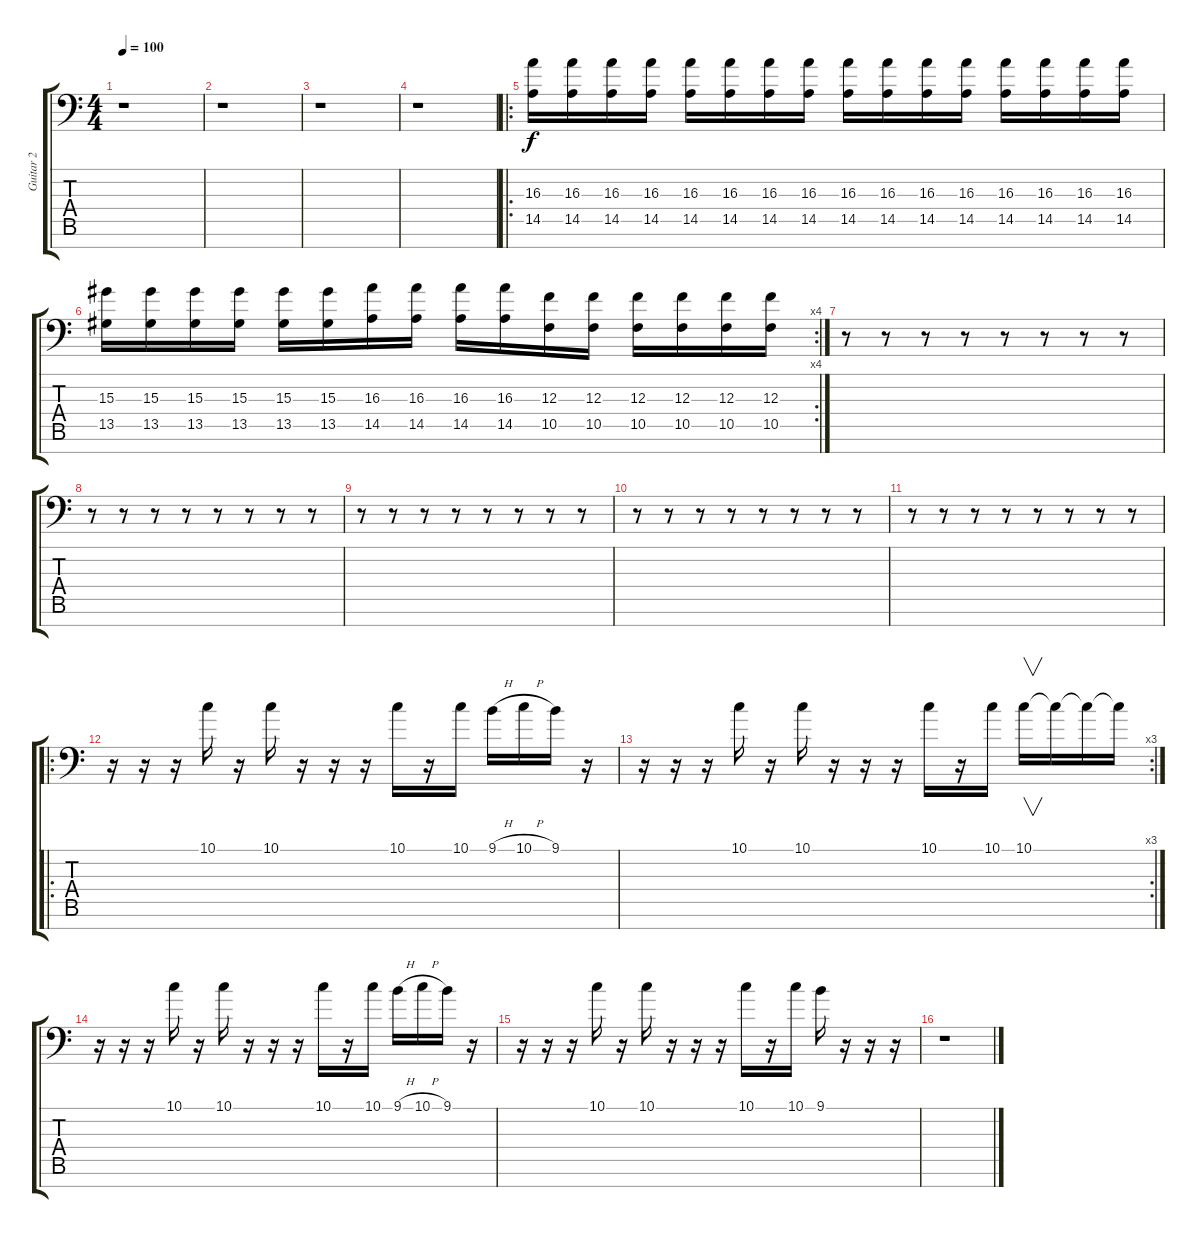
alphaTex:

\track ("Guitar 2" "Guitar 2") {instrument lead8bassandlead}
\staff {score tabs}
\tuning (D4 A3 F3 C3 G2 D2 A1) {hide}
\ts (4 4)
\tempo 100
\clef f4
\ks c
r.1{dy f} |
r.1 |
r.1 |
r.1 |
\ro
(16.3 14.5).16{volume 9 instrument distortionguitar} (16.3 14.5).16 (16.3 14.5).16 (16.3 14.5).16 (16.3 14.5).16 (16.3 14.5).16 (16.3 14.5).16 (16.3 14.5).16 (16.3 14.5).16 (16.3 14.5).16 (16.3 14.5).16 (16.3 14.5).16 (16.3 14.5).16 (16.3 14.5).16 (16.3 14.5).16 (16.3 14.5).16 |
\rc 4
(15.3 13.5).16{instrument distortionguitar} (15.3 13.5).16 (15.3 13.5).16 (15.3 13.5).16 (15.3 13.5).16 (15.3 13.5).16 (16.3 14.5).16 (16.3 14.5).16 (16.3 14.5).16 (16.3 14.5).16 (12.3 10.5).16{volume 11} (12.3 10.5).16 (12.3 10.5).16 (12.3 10.5).16 (12.3 10.5).16 (12.3 10.5).16 |
r.8 r.8 r.8 r.8 r.8 r.8 r.8 r.8 |
r.8 r.8 r.8 r.8 r.8 r.8 r.8 r.8 |
r.8 r.8 r.8 r.8 r.8 r.8 r.8 r.8 |
r.8 r.8 r.8 r.8 r.8 r.8 r.8 r.8 |
r.8 r.8 r.8 r.8 r.8 r.8 r.8 r.8 |
\ro
r.16 r.16 r.16 10.1.16 r.16 10.1.16 r.16 r.16 r.16 10.1.16 r.16 10.1.16 9.1{h}.16 10.1{h}.16 9.1.16 r.16 |
\rc 3
r.16 r.16 r.16 10.1.16 r.16 10.1.16 r.16 r.16 r.16 10.1.16 r.16 10.1.16 10.1.16{v} 10.1{t}.16 10.1{t}.16 10.1{t}.16 |
r.16 r.16 r.16 10.1.16 r.16 10.1.16 r.16 r.16 r.16 10.1.16 r.16 10.1.16 9.1{h}.16 10.1{h}.16 9.1.16 r.16 |
r.16 r.16 r.16 10.1.16 r.16 10.1.16 r.16 r.16 r.16 10.1.16 r.16 10.1.16 9.1.16 r.16 r.16 r.16 |
r.1
